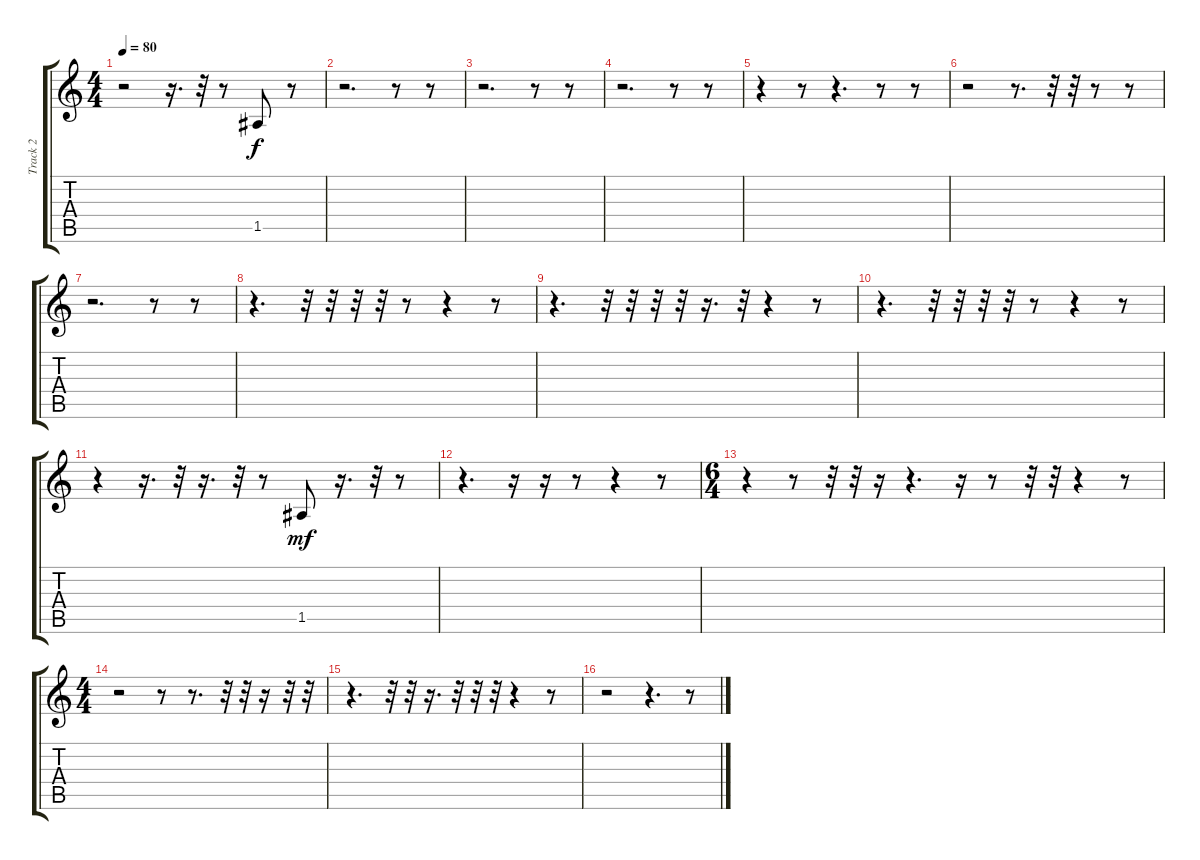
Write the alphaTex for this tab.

\track ("Track 2" "Track 2") {instrument acousticguitarnylon}
\staff {score tabs}
\tuning (E4 B3 G3 D3 A2 E2) {hide}
\ts (4 4)
\tempo 80
\clef g2
\ks c
r.2{dy f} r.16{d} r.32 r.8 1.5.8 r.8 |
r.2{d} r.8 r.8 |
r.2{d} r.8 r.8 |
r.2{d} r.8 r.8 |
r.4 r.8 r.4{d} r.8 r.8 |
r.2 r.8{d} r.32 r.32 r.8 r.8 |
r.2{d} r.8 r.8 |
r.4{d} r.32 r.32 r.32 r.32 r.8 r.4 r.8 |
r.4{d} r.32 r.32 r.32 r.32 r.16{d} r.32 r.4 r.8 |
r.4{d} r.32 r.32 r.32 r.32 r.8 r.4 r.8 |
r.4 r.16{d} r.32 r.16{d} r.32 r.8 1.5.8{dy mf} r.16{d} r.32 r.8 |
r.4{d} r.16 r.16 r.8 r.4 r.8 |
\ts (6 4)
r.4 r.8 r.32 r.32 r.16 r.4{d} r.16 r.8 r.32 r.32 r.4 r.8 |
\ts (4 4)
r.2 r.8 r.8{d} r.32 r.32 r.16 r.32 r.32 |
r.4{d} r.32 r.32 r.16{d} r.32 r.32 r.32 r.4 r.8 |
r.2 r.4{d} r.8
